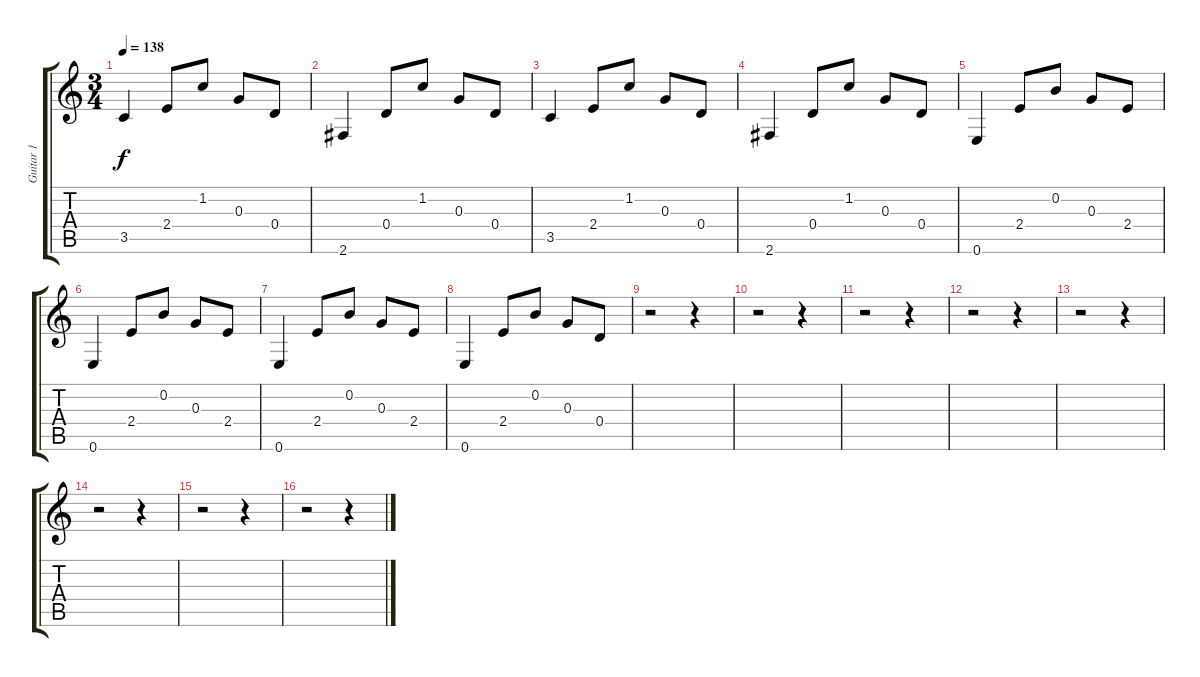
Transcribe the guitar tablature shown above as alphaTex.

\track ("Guitar 1" "Guitar 1") {instrument electricguitarclean}
\staff {score tabs}
\tuning (E4 B3 G3 D3 A2 E2) {hide}
\ts (3 4)
\tempo 138
\clef g2
\ks c
3.5.4{dy f} 2.4.8 1.2.8 0.3.8 0.4.8 |
2.6.4 0.4.8 1.2.8 0.3.8 0.4.8 |
3.5.4 2.4.8 1.2.8 0.3.8 0.4.8 |
2.6.4 0.4.8 1.2.8 0.3.8 0.4.8 |
0.6.4 2.4.8 0.2.8 0.3.8 2.4.8 |
0.6.4 2.4.8 0.2.8 0.3.8 2.4.8 |
0.6.4 2.4.8 0.2.8 0.3.8 2.4.8 |
0.6.4 2.4.8 0.2.8 0.3.8 0.4.8 |
r.2 r.4 |
r.2 r.4 |
r.2 r.4 |
r.2 r.4 |
r.2 r.4 |
r.2 r.4 |
r.2 r.4 |
r.2 r.4
